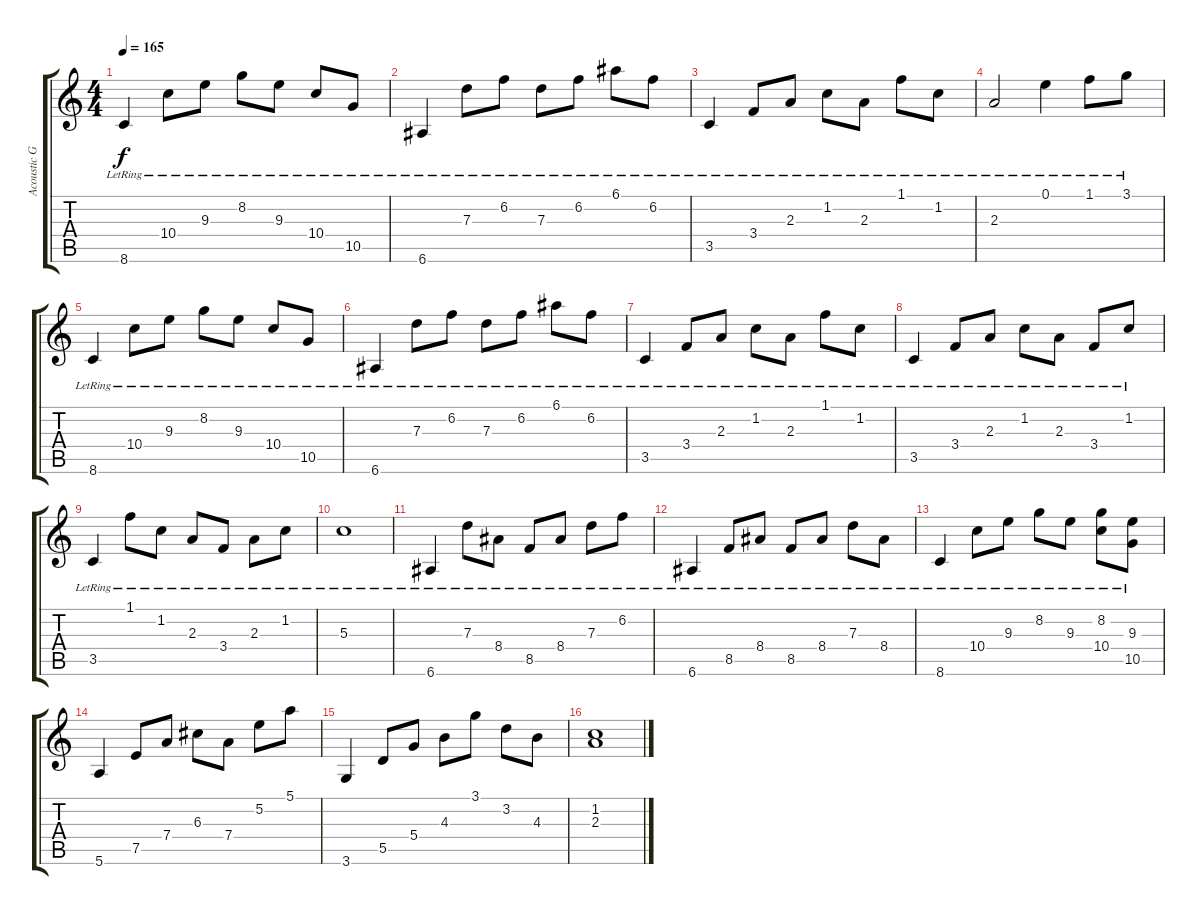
\track ("Acoustic Guitar 2" "Acoustic G") {instrument acousticguitarnylon}
\staff {score tabs}
\tuning (E4 B3 G3 D3 A2 E2) {hide}
\ts (4 4)
\tempo 165
\clef g2
\ks c
8.6{lr}.4{dy f instrument acousticguitarnylon} 10.4{lr}.8 9.3{lr}.8 8.2{lr}.8 9.3{lr}.8 10.4{lr}.8 10.5{lr}.8 |
6.6{lr}.4 7.3{lr}.8 6.2{lr}.8 7.3{lr}.8 6.2{lr}.8 6.1{lr}.8 6.2{lr}.8 |
3.5{lr}.4 3.4{lr}.8 2.3{lr}.8 1.2{lr}.8 2.3{lr}.8 1.1{lr}.8 1.2{lr}.8 |
2.3{lr}.2 0.1{lr}.4 1.1{lr}.8 3.1{lr}.8 |
8.6{lr}.4 10.4{lr}.8 9.3{lr}.8 8.2{lr}.8 9.3{lr}.8 10.4{lr}.8 10.5{lr}.8 |
6.6{lr}.4 7.3{lr}.8 6.2{lr}.8 7.3{lr}.8 6.2{lr}.8 6.1{lr}.8 6.2{lr}.8 |
3.5{lr}.4 3.4{lr}.8 2.3{lr}.8 1.2{lr}.8 2.3{lr}.8 1.1{lr}.8 1.2{lr}.8 |
3.5{lr}.4 3.4{lr}.8 2.3{lr}.8 1.2{lr}.8 2.3{lr}.8 3.4{lr}.8 1.2{lr}.8 |
3.5{lr}.4 1.1{lr}.8 1.2{lr}.8 2.3{lr}.8 3.4{lr}.8 2.3{lr}.8 1.2{lr}.8 |
5.3{lr}.1 |
6.6{lr}.4 7.3{lr}.8 8.4{lr}.8 8.5{lr}.8 8.4{lr}.8 7.3{lr}.8 6.2{lr}.8 |
6.6{lr}.4 8.5{lr}.8 8.4{lr}.8 8.5{lr}.8 8.4{lr}.8 7.3{lr}.8 8.4{lr}.8 |
8.6{lr}.4 10.4{lr}.8 9.3{lr}.8 8.2{lr}.8 9.3{lr}.8 (8.2{lr} 10.4{lr}).8 (9.3{lr} 10.5{lr}).8 |
5.6.4 7.5.8 7.4.8 6.3.8 7.4.8 5.2.8 5.1.8 |
3.6.4 5.5.8 5.4.8 4.3.8 3.1.8 3.2.8 4.3.8 |
(1.2 2.3).1
